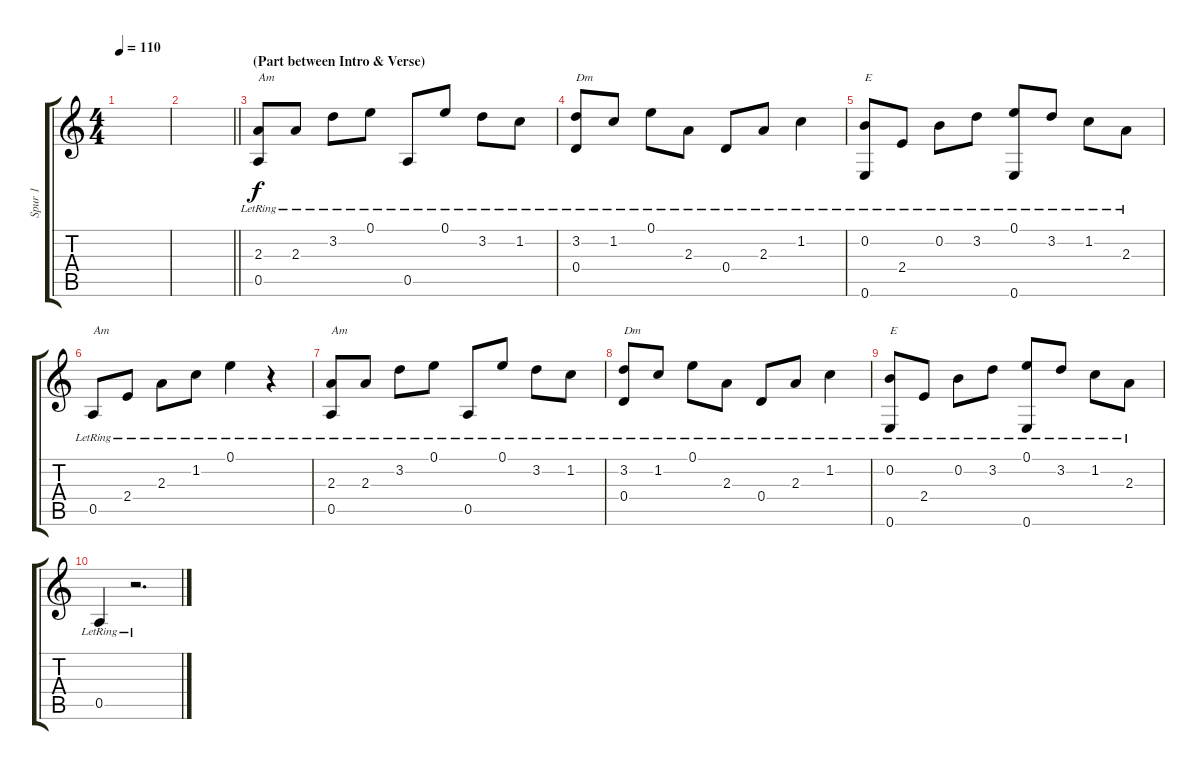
\track ("Spur 1" "Spur 1") {instrument acousticguitarsteel}
\staff {score tabs}
\tuning (E4 B3 G3 D3 A2 E2) {hide}
\ts (4 4)
\tempo 110
\clef g2
\ks c
|
\barLineRight lightlight
|
\section ("" "(Part between Intro & Verse)")
(2.3{lr} 0.5{lr}).8{txt "Am"} 2.3{lr}.8 3.2{lr}.8 0.1{lr}.8 0.5{lr}.8 0.1{lr}.8 3.2{lr}.8 1.2{lr}.8 |
(3.2{lr} 0.4{lr}).8{txt "Dm"} 1.2{lr}.8 0.1{lr}.8 2.3{lr}.8 0.4{lr}.8 2.3{lr}.8 1.2{lr}.4 |
(0.2{lr} 0.6{lr}).8{txt "E"} 2.4{lr}.8 0.2{lr}.8 3.2{lr}.8 (0.1{lr} 0.6{lr}).8 3.2{lr}.8 1.2{lr}.8 2.3{lr}.8 |
0.5{lr}.8{txt "Am"} 2.4{lr}.8 2.3{lr}.8 1.2{lr}.8 0.1{lr}.4 r.4 |
(2.3{lr} 0.5{lr}).8{txt "Am"} 2.3{lr}.8 3.2{lr}.8 0.1{lr}.8 0.5{lr}.8 0.1{lr}.8 3.2{lr}.8 1.2{lr}.8 |
(3.2{lr} 0.4{lr}).8{txt "Dm"} 1.2{lr}.8 0.1{lr}.8 2.3{lr}.8 0.4{lr}.8 2.3{lr}.8 1.2{lr}.4 |
(0.2{lr} 0.6{lr}).8{txt "E"} 2.4{lr}.8 0.2{lr}.8 3.2{lr}.8 (0.1{lr} 0.6{lr}).8 3.2{lr}.8 1.2{lr}.8 2.3{lr}.8 |
0.5{lr}.4 r.2{d}
